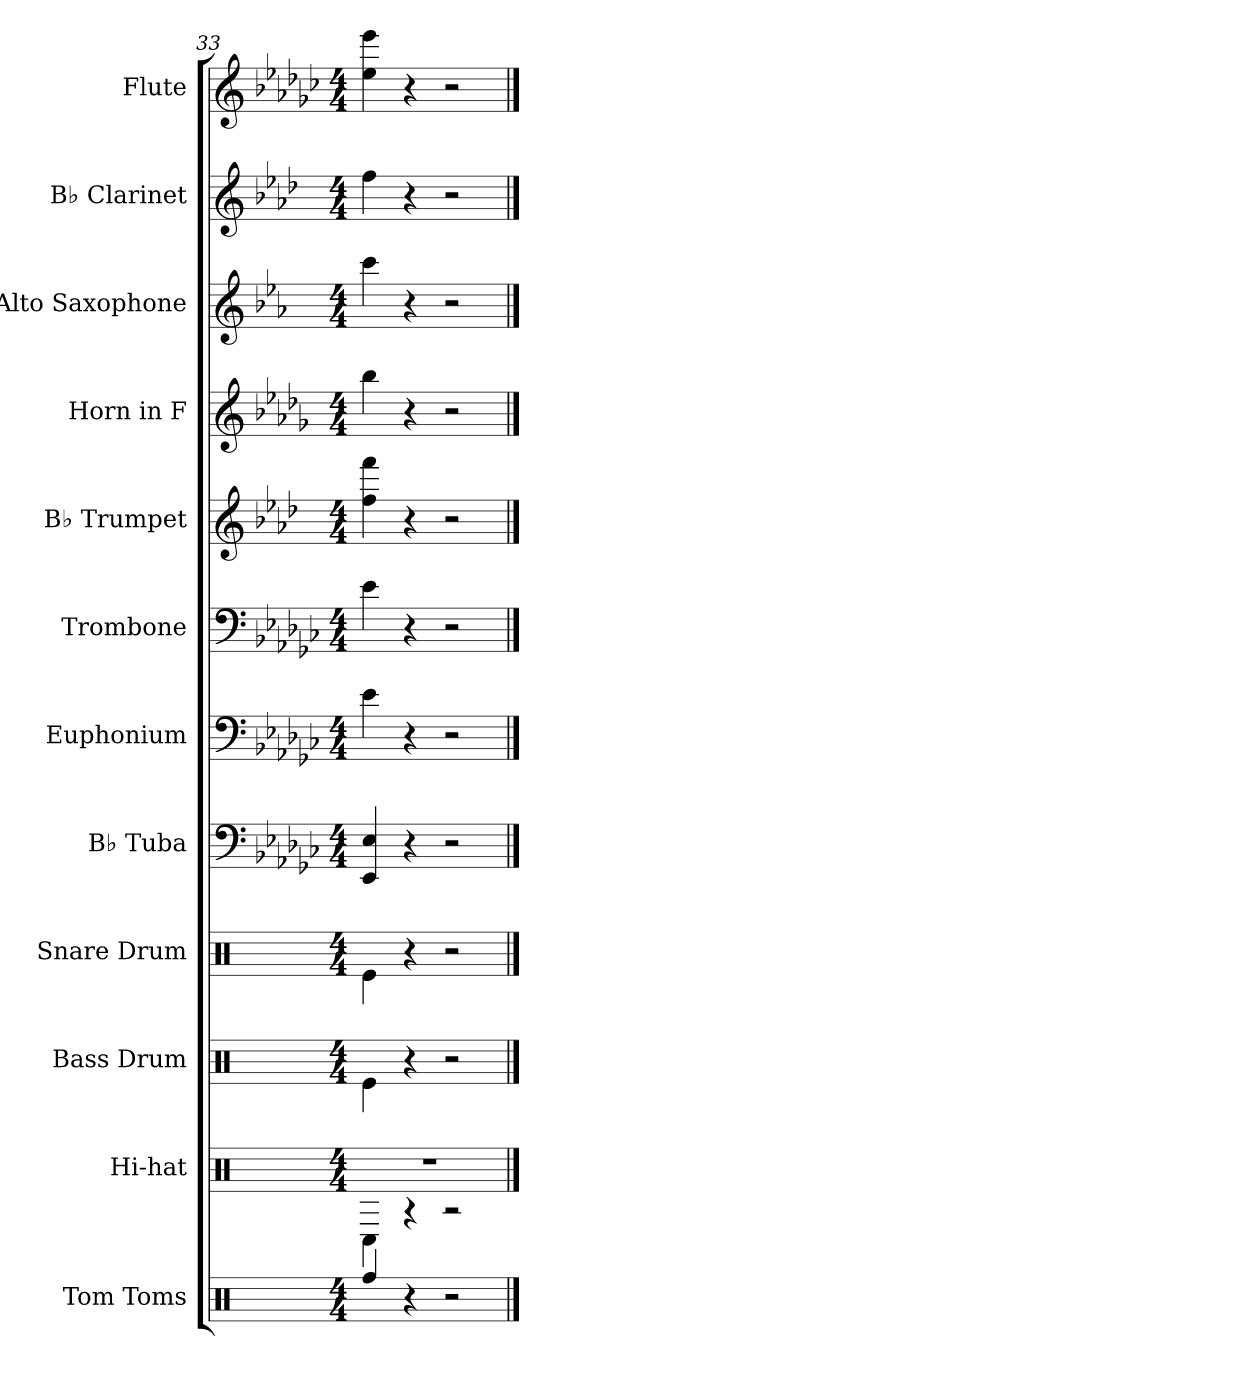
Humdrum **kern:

**kern	**kern	**kern	**kern	**kern	**kern	**kern	**kern	**kern	**kern	**kern	**kern
*part12	*part11	*part10	*part9	*part8	*part7	*part6	*part5	*part4	*part3	*part2	*part1
*staff12	*staff11	*staff10	*staff9	*staff8	*staff7	*staff6	*staff5	*staff4	*staff3	*staff2	*staff1
*I"Tom Toms	*I"Hi-hat	*I"Bass Drum	*I"Snare Drum	*I"B♭ Tuba	*I"Euphonium	*I"Trombone	*I"B♭ Trumpet	*I"Horn in F	*I"Alto Saxophone	*I"B♭ Clarinet	*I"Flute
*I'Toms	*I'Hi-hat	*I'B. Dr.	*I'Sn. Dr.	*I'B♭ Tu.	*I'Euph.	*I'Trb.	*I'B♭ Tpt.	*	*I'A. Sax.	*I'B♭ Cl.	*I'Fl.
*clefX	*clefX	*clefX	*clefX	*clefF4	*clefF4	*clefF4	*clefG2	*clefG2	*clefG2	*clefG2	*clefG2
*	*	*	*	*	*	*	*ITrd1c2	*ITrd4c7	*ITrd5c9	*ITrd1c2	*
*k[]	*k[]	*k[]	*k[]	*k[b-e-a-d-g-c-]	*k[b-e-a-d-g-c-]	*k[b-e-a-d-g-c-]	*k[b-e-a-d-g-c-]	*k[b-e-a-d-g-c-]	*k[b-e-a-d-g-c-]	*k[b-e-a-d-g-c-]	*k[b-e-a-d-g-c-]
*M4/4	*M4/4	*M4/4	*M4/4	*M4/4	*M4/4	*M4/4	*M4/4	*M4/4	*M4/4	*M4/4	*M4/4
=33	=33	=33	=33	=33	=33	=33	=33	=33	=33	=33	=33
*	*^	*	*	*	*	*	*	*	*	*	*
4Rff/	1r	4RC\	4Re\	4Re\	4EE-/ 4E-/	4e-\	4e-\	4ee-\ 4eee-\	4ee-\	4ee-\	4ee-\	4ee-\ 4eee-\
4r	.	4r	4r	4r	4r	4r	4r	4r	4r	4r	4r	4r
2r	.	2r	2r	2r	2r	2r	2r	2r	2r	2r	2r	2r
*	*v	*v	*	*	*	*	*	*	*	*	*	*
==	==	==	==	==	==	==	==	==	==	==	==
*-	*-	*-	*-	*-	*-	*-	*-	*-	*-	*-	*-
